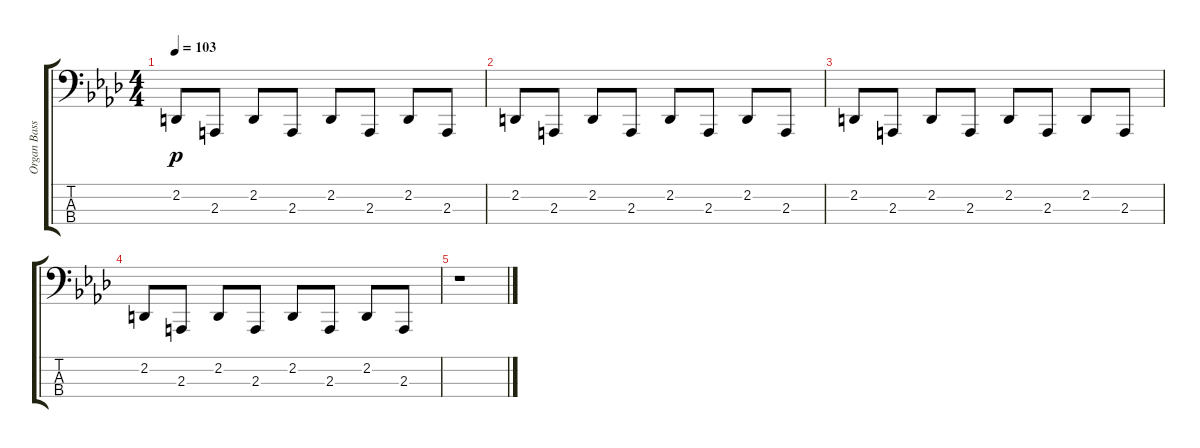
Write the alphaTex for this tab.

\track ("Organ Bass" "Organ Bass") {instrument drawbarorgan}
\staff {score tabs}
\tuning (F2 C2 G1 D1) {hide}
\ts (4 4)
\tempo 103
\clef f4
\ks ab
2.2.8{dy p} 2.3.8 2.2.8 2.3.8 2.2.8 2.3.8 2.2.8 2.3.8 |
2.2.8 2.3.8 2.2.8 2.3.8 2.2.8 2.3.8 2.2.8 2.3.8 |
2.2.8 2.3.8 2.2.8 2.3.8 2.2.8 2.3.8 2.2.8 2.3.8 |
2.2.8 2.3.8 2.2.8 2.3.8 2.2.8 2.3.8 2.2.8 2.3.8 |
r.1
